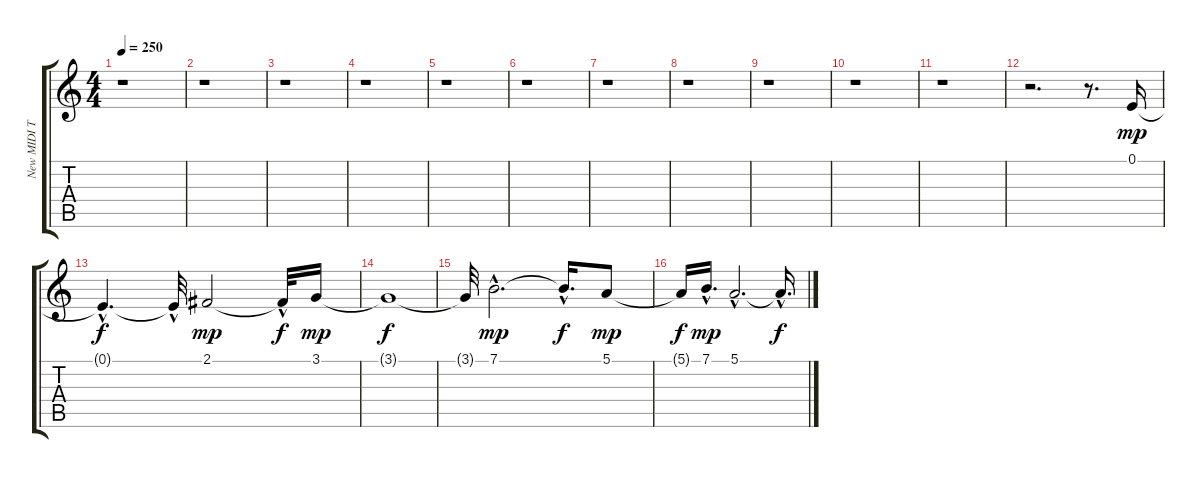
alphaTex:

\track ("New MIDI Track" "New MIDI T") {instrument clavinet}
\staff {score tabs}
\tuning (E4 B3 G3 D3 A2 E2) {hide}
\ts (4 4)
\tempo 250
\clef g2
\ks c
r.1{dy mp instrument clavinet} |
r.1 |
r.1 |
r.1 |
r.1 |
r.1 |
r.1 |
r.1 |
r.1 |
r.1 |
r.1 |
r.2{d} r.8{d} 0.1.16 |
0.1{hac t}.4{d dy f} 0.1{hac t}.32 2.1.2{dy mp} 2.1{hac t}.32{dy f} 3.1.16{dy mp} |
3.1{t}.1{dy f} |
3.1{t}.32 7.1{hac}.2{d dy mp} 7.1{hac t}.16{d dy f} 5.1.8{dy mp} |
5.1{t}.16{dy f} 7.1{hac}.16{d dy mp} 5.1{hac}.2{d} 5.1{hac t}.16{d dy f}
